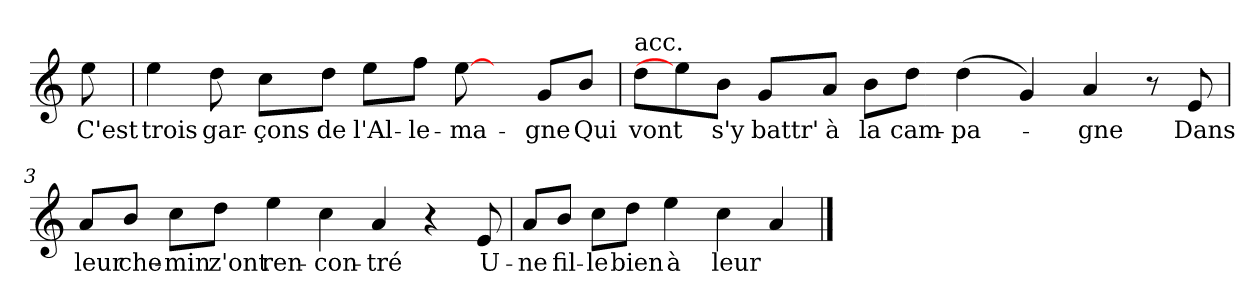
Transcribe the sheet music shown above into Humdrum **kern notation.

**kern	**text
*part1	*part1
*staff1	*staff1
*clefG2	*
*k[]	*
*C:	*
=	=
!	!LO:LY:b
8ee\	C'est
=1	=1
!	!LO:LY:b
4ee\	trois
!	!LO:LY:b
8dd\	gar-
!	!LO:LY:b
8cc\L	-çons
!	!LO:LY:b
8dd\J	de
!	!LO:LY:b
8ee\L	l'Al-
!	!LO:LY:b
8ff\J	-le-
!	!LO:LY:b
[8ee\	-ma-
8ryy	.
!	!LO:LY:b
8g/L	-gne
!	!LO:LY:b
8b/J	Qui
=2	=2
!LO:TX:a:t=acc.	!
!	!LO:LY:b
8dd\L	vont
8ee\]	.
!	!LO:LY:b
8b\J	s'y
!	!LO:LY:b
8g/L	battr'
!	!LO:LY:b
8a/J	à
!	!LO:LY:b
8b\L	la
!	!LO:LY:b
8dd\J	cam-
!	!LO:LY:b
(>4dd\	-pa-
4g/)	.
!	!LO:LY:b
4a/	-gne
8r	.
!	!LO:LY:b
8e/	Dans
!!LO:LB:g=z
=3	=3
!	!LO:LY:b
8a/L	leur
!	!LO:LY:b
8b/J	che-
!	!LO:LY:b
8cc\L	-min
!	!LO:LY:b
8dd\J	z'ont
!	!LO:LY:b
4ee\	ren-
!	!LO:LY:b
4cc\	-con-
!	!LO:LY:b
4a/	-tré
4r	.
!	!LO:LY:b
8e/	U-
=4	=4
!	!LO:LY:b
8a/L	-ne
!	!LO:LY:b
8b/J	fil-
!	!LO:LY:b
8cc\L	-le
!	!LO:LY:b
8dd\J	bien
!	!LO:LY:b
4ee\	à
!	!LO:LY:b
4cc\	leur
4a/	.
==	==
*-	*-
